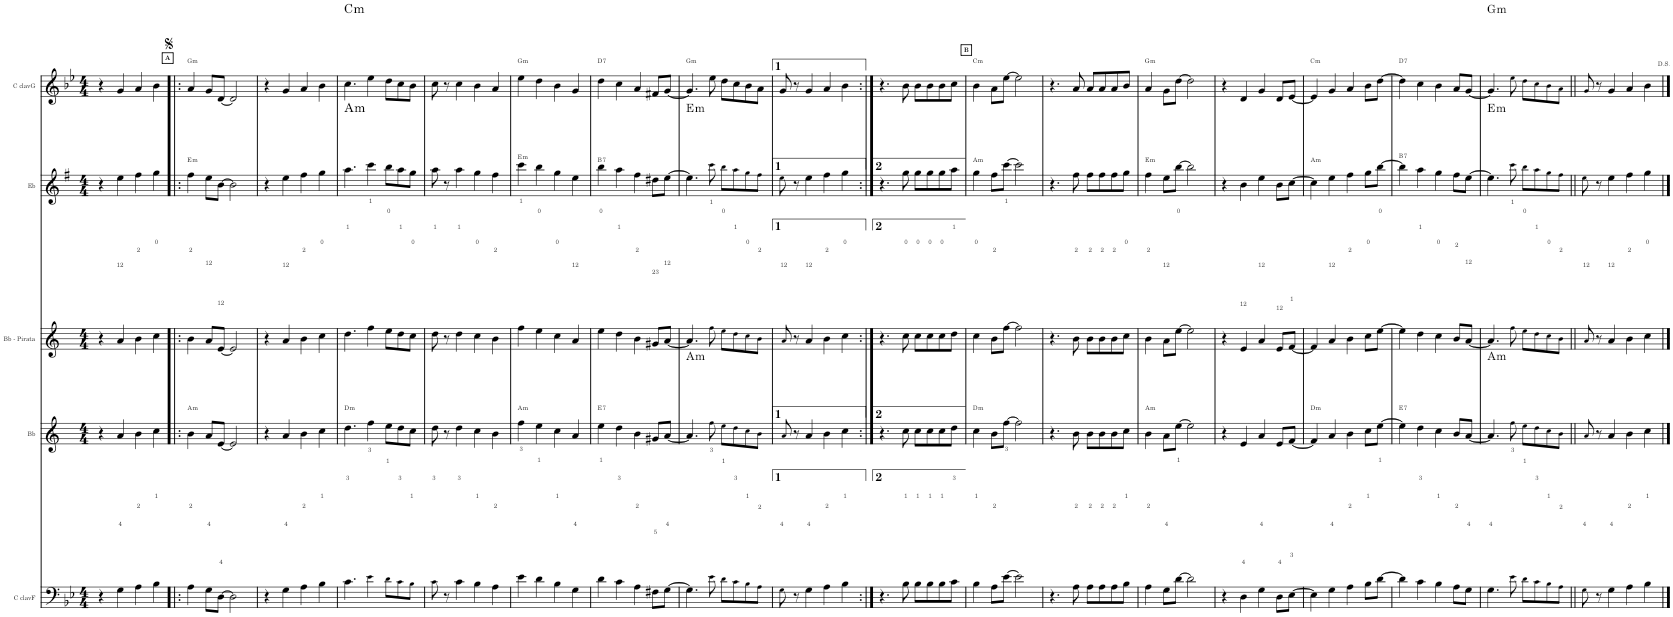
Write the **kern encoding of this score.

**kern	**kern	**harte	**kern	**kern	**harte	**kern	**harte
*part5	*part4	*part4	*part3	*part2	*part2	*part1	*part1
*staff5	*staff4	*	*staff3	*staff2	*	*staff1	*
*I"C clavF	*I"Bb	*	*I"Bb - Pirata	*I"Eb	*	*I"C clavG	*
*clefF4	*clefG2	*	*clefG2	*clefG2	*	*clefG2	*
*	*Trd1c2	*	*Trd1c2	*Trd5c9	*	*	*
*k[b-e-]	*k[]	*	*k[]	*k[f#]	*	*k[b-e-]	*
*B-:	*	*	*	*G:	*	*B-:	*
*M4/4	*M4/4	*	*M4/4	*M4/4	*	*M4/4	*
=1	=1	=1	=1	=1	=1	=1	=1
4r	4r	.	4r	4r	.	4r	.
4G\	4a/	.	4a/	4ee\	.	4g/	.
4A\	4b\	.	4b\	4ff#\	.	4a/	.
4B-\	4cc\	.	4cc\	4gg\	.	4b-\	.
!!LO:REH:place=s1:a:B:cj:t=A
=2!|:	=2!|:	=2!|:	=2!|:	=2!|:	=2!|:	=2!|:	=2!|:
!	!	!LO:H:kt=m	!	!	!LO:H:kt=m	!	!LO:H:kt=m
4A\	4b\	A:min	4b\	4ff#\	E:min	4a/	G:min
8G\L	8a/L	.	8a/L	8ee\L	.	8g/L	.
[>8D\J	[<8e/J	.	[<8e/J	[>8b\J	.	[<8d/J	.
2D\]	2e/]	.	2e/]	2b\]	.	2d/]	.
=3	=3	=3	=3	=3	=3	=3	=3
4r	4r	.	4r	4r	.	4r	.
4G\	4a/	.	4a/	4ee\	.	4g/	.
4A\	4b\	.	4b\	4ff#\	.	4a/	.
4B-\	4cc\	.	4cc\	4gg\	.	4b-\	.
=4	=4	=4	=4	=4	=4	=4	=4
!	!	!LO:H:kt=m	!	!	!LO:H:kt=m	!	!LO:H:kt=m
4.c\	4.dd\	D:min	4.dd\	4.aa\	A:min	4.cc\	C:min
4e-!\	4ff\	.	4ff\	4ccc\	.	4ee-\	.
8d!\L	8ee\L	.	8ee\L	8bb\L	.	8dd\L	.
8c!\	8dd\	.	8dd\	8aa\	.	8cc\	.
8B-!\J	8cc\J	.	8cc\J	8gg\J	.	8b-\J	.
=5	=5	=5	=5	=5	=5	=5	=5
8c!\	8dd\	.	8dd\	8aa\	.	8cc\	.
8r	8r	.	8r	8r	.	8r	.
4c\	4dd\	.	4dd\	4aa\	.	4cc\	.
4B-\	4cc\	.	4cc\	4gg\	.	4b-\	.
4A\	4b\	.	4b\	4ff#\	.	4a/	.
=6	=6	=6	=6	=6	=6	=6	=6
!	!	!LO:H:kt=m	!	!	!LO:H:kt=m	!	!LO:H:kt=m
4e-\	4ff\	A:min	4ff\	4ccc\	E:min	4ee-\	G:min
4d\	4ee\	.	4ee\	4bb\	.	4dd\	.
4B-\	4cc\	.	4cc\	4gg\	.	4b-\	.
4G\	4a/	.	4a/	4ee\	.	4g/	.
=7	=7	=7	=7	=7	=7	=7	=7
!	!	!LO:H:kt=7	!	!	!LO:H:kt=7	!	!LO:H:kt=7
4d\	4ee\	E:7	4ee\	4bb\	B:7	4dd\	D:7
4c\	4dd\	.	4dd\	4aa\	.	4cc\	.
4A\	4b\	.	4b\	4ff#\	.	4a/	.
8F#X\L	8g#X/L	.	8g#X/L	8dd#X\L	.	8f#X/L	.
[8G\J	[8a/J	.	[8a/J	[8ee\J	.	[<8g/J	.
=8	=8	=8	=8	=8	=8	=8	=8
!	!	!LO:H:kt=m	!	!	!LO:H:kt=m	!	!LO:H:kt=m
4.G\]	4.a/]	A:min	4.a/]	4.ee\]	E:min	4.g/]	G:min
8e-!\	8ff!\	.	8ff!\	8ccc!\	.	8ee-\	.
8d!\L	8ee!\L	.	8ee!\L	8bb!\L	.	8dd\L	.
8c!\	8dd!\	.	8dd!\	8aa!\	.	8cc\	.
8B-!\	8cc!\	.	8cc!\	8gg!\	.	8b-\	.
8A!\J	8b!\J	.	8b!\J	8ff#!\J	.	8a\J	.
=9	=9	=9	=9	=9	=9	=9	=9
8G!\	8a!/	.	8a!/	8ee!\	.	8g/	.
8r	8r	.	8r	8r	.	8r	.
4G\	4a/	.	4a/	4ee\	.	4g/	.
4A\	4b\	.	4b\	4ff#\	.	4a/	.
4B-\	4cc\	.	4cc\	4gg\	.	4b-\	.
=10:|!	=10:|!	=10:|!	=10:|!	=10:|!	=10:|!	=10:|!	=10:|!
4.r	4.r	.	4.r	4.r	.	4.r	.
8B-\	8cc\	.	8cc\	8gg\	.	8b-\	.
8B-\L	8cc\L	.	8cc\L	8gg\L	.	8b-\L	.
8B-\	8cc\	.	8cc\	8gg\	.	8b-\	.
8B-\	8cc\	.	8cc\	8gg\	.	8b-\	.
8c\J	8dd\J	.	8dd\J	8aa\J	.	8cc\J	.
!!LO:REH:place=s1:a:B:cj:t=B
=11	=11	=11	=11	=11	=11	=11	=11
!	!	!LO:H:kt=m	!	!	!LO:H:kt=m	!	!LO:H:kt=m
4B-\	4cc\	D:min	4cc\	4gg\	A:min	4b-\	C:min
8A\L	8b\L	.	8b\L	8ff#\L	.	8a\L	.
[>8e-\J	[>8ff\J	.	[>8ff\J	[>8ccc\J	.	[>8ee-\J	.
2e-\]	2ff\]	.	2ff\]	2ccc\]	.	2ee-\]	.
=12	=12	=12	=12	=12	=12	=12	=12
4.r	4.r	.	4.r	4.r	.	4.r	.
8A\	8b\	.	8b\	8ff#\	.	8a/	.
8A\L	8b\L	.	8b\L	8ff#\L	.	8a/L	.
8A\	8b\	.	8b\	8ff#\	.	8a/	.
8A\	8b\	.	8b\	8ff#\	.	8a/	.
8B-\J	8cc\J	.	8cc\J	8gg\J	.	8b-/J	.
=13	=13	=13	=13	=13	=13	=13	=13
!	!	!LO:H:kt=m	!	!	!LO:H:kt=m	!	!LO:H:kt=m
4A\	4b\	A:min	4b\	4ff#\	E:min	4a/	G:min
8G\L	8a\L	.	8a\L	8ee\L	.	8g\L	.
[>8d\J	[>8ee\J	.	[>8ee\J	[>8bb\J	.	[>8dd\J	.
2d\]	2ee\]	.	2ee\]	2bb\]	.	2dd\]	.
=14	=14	=14	=14	=14	=14	=14	=14
4r	4r	.	4r	4r	.	4r	.
4D\	4e/	.	4e/	4b\	.	4d/	.
4G\	4a/	.	4a/	4ee\	.	4g/	.
8D\L	8e/L	.	8e/L	8b\L	.	8d/L	.
[>8E-\J	[<8f/J	.	[<8f/J	[>8cc\J	.	[<8e-/J	.
=15	=15	=15	=15	=15	=15	=15	=15
!	!	!LO:H:kt=m	!	!	!LO:H:kt=m	!	!LO:H:kt=m
4E-\]	4f/]	D:min	4f/]	4cc\]	A:min	4e-/]	C:min
4G\	4a/	.	4a/	4ee\	.	4g/	.
4A\	4b\	.	4b\	4ff#\	.	4a/	.
8B-\L	8cc\L	.	8cc\L	8gg\L	.	8b-\L	.
[>8d\J	[>8ee\J	.	[>8ee\J	[>8bb\J	.	[>8dd\J	.
=16	=16	=16	=16	=16	=16	=16	=16
!	!	!LO:H:kt=7	!	!	!LO:H:kt=7	!	!LO:H:kt=7
4d\]	4ee\]	E:7	4ee\]	4bb\]	B:7	4dd\]	D:7
4c\	4dd\	.	4dd\	4aa\	.	4cc\	.
4B-\	4cc\	.	4cc\	4gg\	.	4b-\	.
8A\L	8b/L	.	8b/L	8ff#\L	.	8a/L	.
8G\J	[8a/J	.	[8a/J	[8ee\J	.	[8g/J	.
=17	=17	=17	=17	=17	=17	=17	=17
!	!	!LO:H:kt=m	!	!	!LO:H:kt=m	!	!LO:H:kt=m
4.G\	4.a/]	A:min	4.a/]	4.ee\]	E:min	4.g/]	G:min
8e-!\	8ff!\	.	8ff!\	8ccc!\	.	8ee-!\	.
8d!\L	8ee!\L	.	8ee!\L	8bb!\L	.	8dd!\L	.
8c!\	8dd!\	.	8dd!\	8aa!\	.	8cc!\	.
8B-!\	8cc!\	.	8cc!\	8gg!\	.	8b-!\	.
8A!\J	8b!\J	.	8b!\J	8ff#!\J	.	8a!\J	.
=18||	=18||	=18||	=18||	=18||	=18||	=18||	=18||
8G!\	8a!/	.	8a!/	8ee!\	.	8g!/	.
8r	8r	.	8r	8r	.	8r	.
4G\	4a/	.	4a/	4ee\	.	4g/	.
4A\	4b\	.	4b\	4ff#\	.	4a/	.
4B-\	4cc\	.	4cc\	4gg\	.	4b-\	.
==	==	==	==	==	==	==	==
*-	*-	*-	*-	*-	*-	*-	*-
